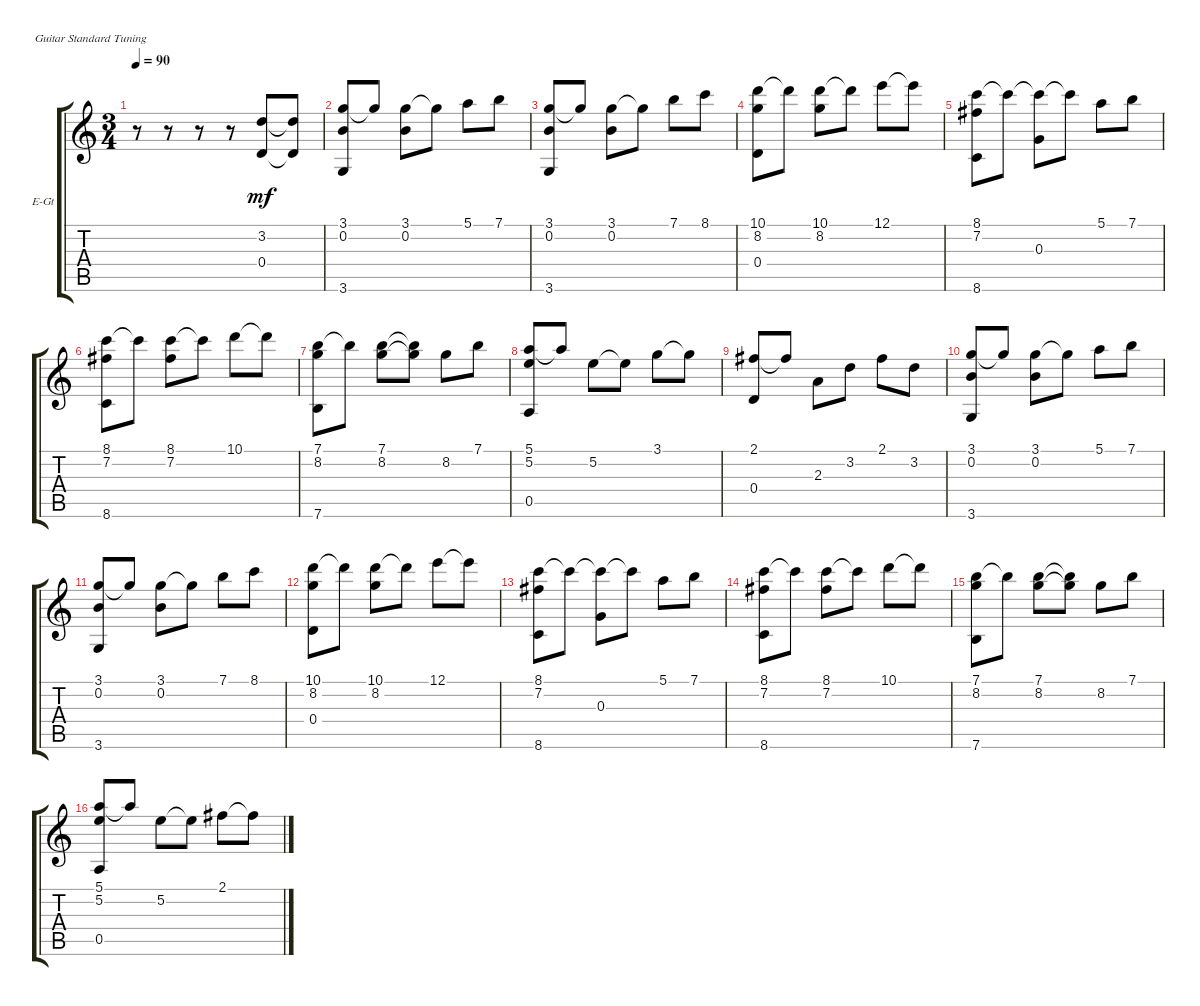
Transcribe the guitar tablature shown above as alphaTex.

\defaultSystemsLayout 4
\bracketExtendMode groupsimilarinstruments
\firstSystemTrackNameOrientation horizontal
\otherSystemsTrackNameOrientation horizontal
\track ("Guitar" "E-Gt") {instrument electricguitarclean}
\staff {score tabs}
\tuning (E4 B3 G3 D3 A2 E2)
\ts (3 4)
\tempo 90
\clef g2
\ks c
r.8{dy mf instrument electricguitarclean} r.8 r.8 r.8 (3.2 0.4).8 (3.2{t} 0.4{t}).8 |
(3.1 0.2 3.6).8 3.1{t}.8 (3.1 0.2).8 3.1{t}.8 5.1.8 7.1.8 |
(3.1 0.2 3.6).8 3.1{t}.8 (3.1 0.2).8 3.1{t}.8 7.1.8 8.1.8 |
(10.1 8.2 0.4).8 10.1{t}.8 (10.1 8.2).8 10.1{t}.8 12.1.8 12.1{t}.8 |
(8.1 7.2 8.6).8 8.1{t}.8 (8.1{t} 0.3).8 8.1{t}.8 5.1.8 7.1.8 |
(8.1 7.2 8.6).8 8.1{t}.8 (8.1 7.2).8 8.1{t}.8 10.1.8 10.1{t}.8 |
(7.1 7.6 8.2).8 7.1{t}.8 (7.1 8.2).8 (8.2{t} 7.1{t}).8 8.2.8 7.1.8 |
(5.1 5.2 0.5).8 5.1{t}.8 5.2.8 5.2{t}.8 3.1.8 3.1{t}.8 |
(0.4 2.1).8 2.1{t}.8 2.3.8 3.2.8 2.1.8 3.2.8 |
(3.1 0.2 3.6).8 3.1{t}.8 (3.1 0.2).8 3.1{t}.8 5.1.8 7.1.8 |
(3.1 0.2 3.6).8 3.1{t}.8 (3.1 0.2).8 3.1{t}.8 7.1.8 8.1.8 |
(10.1 8.2 0.4).8 10.1{t}.8 (10.1 8.2).8 10.1{t}.8 12.1.8 12.1{t}.8 |
(8.1 7.2 8.6).8 8.1{t}.8 (8.1{t} 0.3).8 8.1{t}.8 5.1.8 7.1.8 |
(8.1 7.2 8.6).8 8.1{t}.8 (8.1 7.2).8 8.1{t}.8 10.1.8 10.1{t}.8 |
(7.1 7.6 8.2).8 7.1{t}.8 (7.1 8.2).8 (8.2{t} 7.1{t}).8 8.2.8 7.1.8 |
(5.1 0.5 5.2).8 5.1{t}.8 5.2.8 5.2{t}.8 2.1.8 2.1{t}.8
